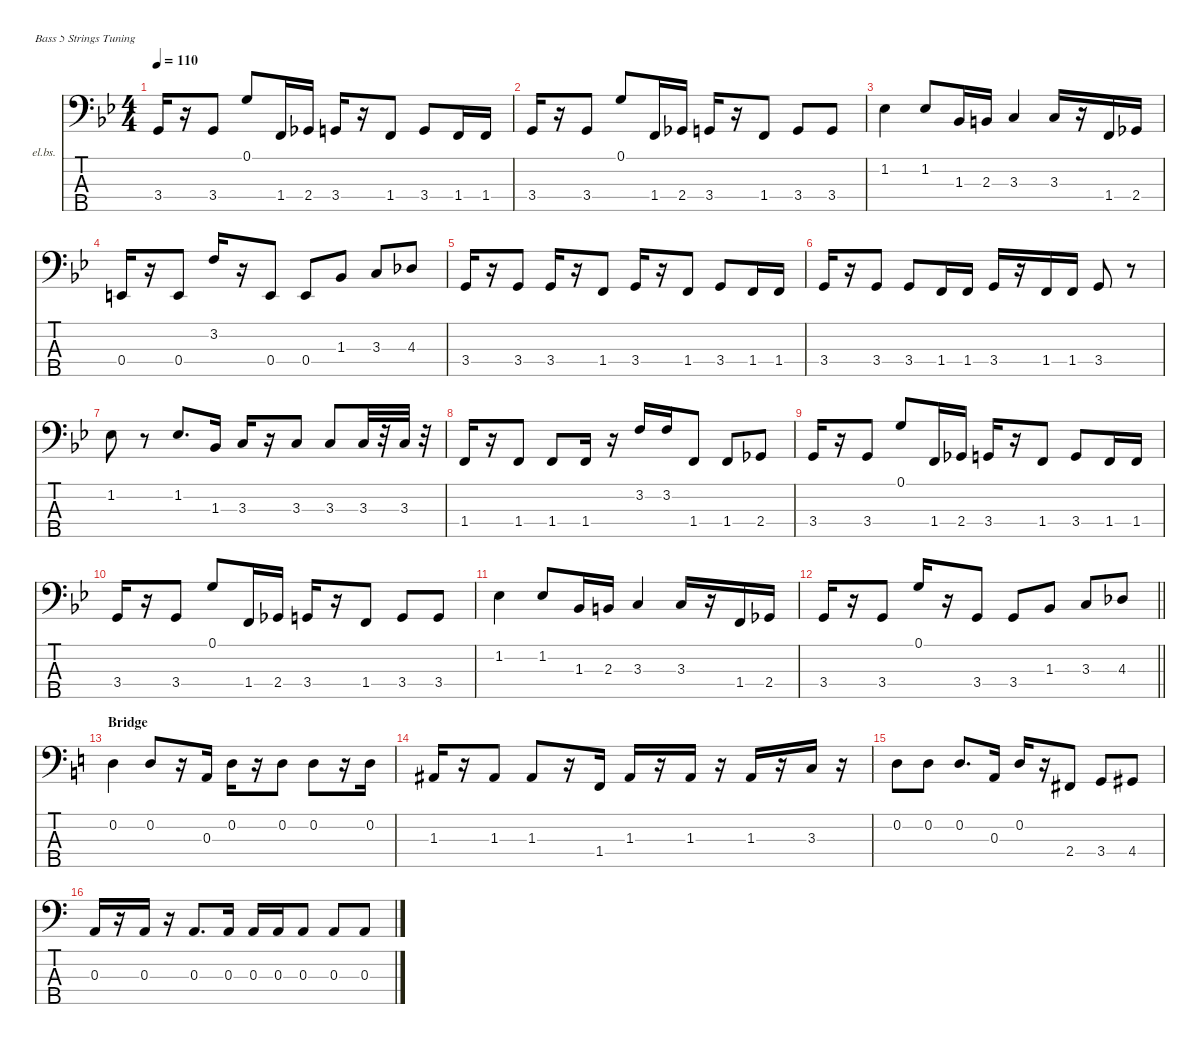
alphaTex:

\defaultSystemsLayout 4
\hideDynamics
\bracketExtendMode nobrackets
\firstSystemTrackNameOrientation horizontal
\otherSystemsTrackNameOrientation horizontal
\track ("Bass" "el.bs.") {instrument acousticgrandpiano}
\staff {score tabs}
\tuning (G2 D2 A1 E1 B0)
\displaytranspose 12
\ts (4 4)
\tempo 110
\clef f4
\ks bb
3.4.16{dy f} r.16 3.4.8 0.1.8 1.4.16 2.4.16 3.4.16 r.16 1.4.8 3.4.8 1.4.16 1.4.16 |
3.4.16 r.16 3.4.8 0.1.8 1.4.16 2.4.16 3.4.16 r.16 1.4.8 3.4.8 3.4.8 |
1.2.4 1.2.8 1.3.16 2.3.16 3.3.4 3.3.16 r.16 1.4.16 2.4.16 |
0.4.16 r.16 0.4.8 3.2.16 r.16 0.4.8 0.4.8 1.3.8 3.3.8 4.3.8 |
3.4.16 r.16 3.4.8 3.4.16 r.16 1.4.8 3.4.16 r.16 1.4.8 3.4.8 1.4.16 1.4.16 |
3.4.16 r.16 3.4.8 3.4.8 1.4.16 1.4.16 3.4.16 r.16 1.4.16 1.4.16 3.4.8 r.8 |
1.2.8 r.8 1.2.8{d} 1.3.16 3.3.16 r.16 3.3.8 3.3.8 3.3.32 r.32 3.3.32 r.32 |
1.4.16 r.16 1.4.8 1.4.8 1.4.16 r.16 3.2.16 3.2.16 1.4.8 1.4.8 2.4.8 |
3.4.16 r.16 3.4.8 0.1.8 1.4.16 2.4.16 3.4.16 r.16 1.4.8 3.4.8 1.4.16 1.4.16 |
3.4.16 r.16 3.4.8 0.1.8 1.4.16 2.4.16 3.4.16 r.16 1.4.8 3.4.8 3.4.8 |
1.2.4 1.2.8 1.3.16 2.3.16 3.3.4 3.3.16 r.16 1.4.16 2.4.16 |
\barLineRight lightlight
3.4.16 r.16 3.4.8 0.1.16 r.16 3.4.8 3.4.8 1.3.8 3.3.8 4.3.8 |
\section ("" "Bridge")
\ks c
0.2.4 0.2.8 r.16 0.3.16 0.2.16 r.16 0.2.8 0.2.8 r.16 0.2.16 |
1.3.16 r.16 1.3.8 1.3.8 r.16 1.4.16 1.3.16 r.16 1.3.16 r.16 1.3.16 r.16 3.3.16 r.16 |
0.2.8 0.2.8 0.2.8{d} 0.3.16 0.2.16 r.16 2.4.8 3.4.8 4.4.8 |
0.3.16 r.16 0.3.16 r.16 0.3.8{d} 0.3.16 0.3.16 0.3.16 0.3.8 0.3.8 0.3.8
